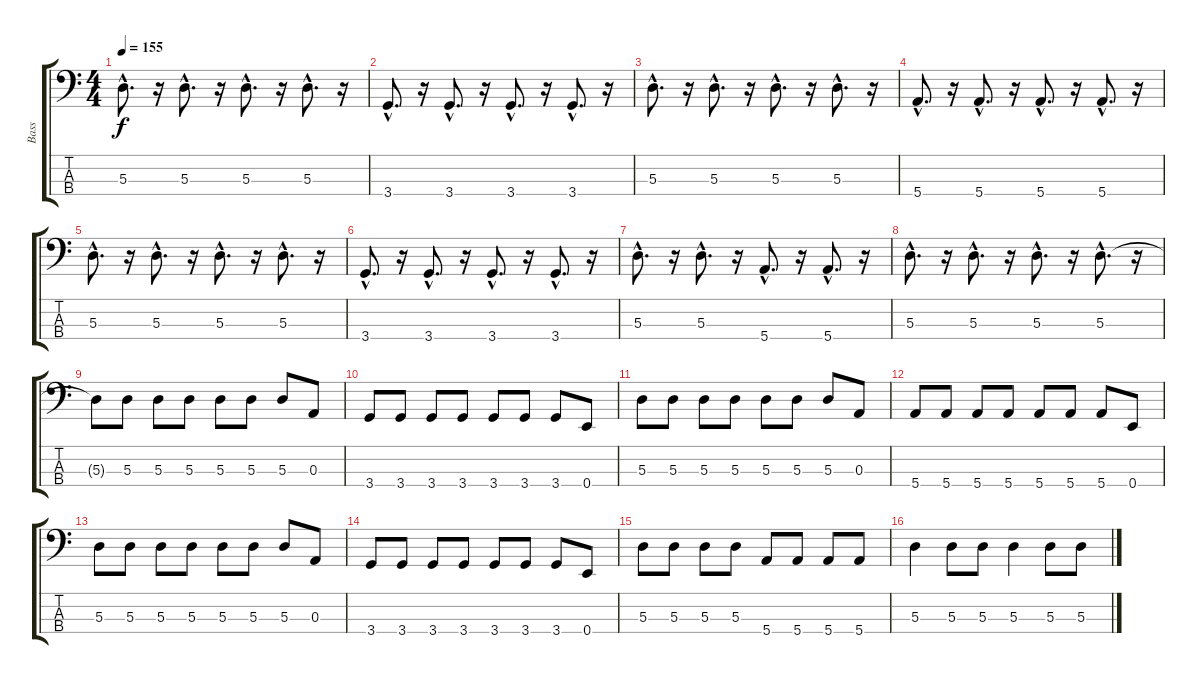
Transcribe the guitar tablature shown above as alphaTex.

\track ("Bass       - Soko" "Bass      ") {instrument electricbassfinger}
\staff {score tabs}
\tuning (G2 D2 A1 E1) {hide}
\ts (4 4)
\tempo 155
\clef f4
\ks c
5.3{hac}.8{d dy f} r.16 5.3{hac}.8{d} r.16 5.3{hac}.8{d} r.16 5.3{hac}.8{d} r.16 |
3.4{hac}.8{d} r.16 3.4{hac}.8{d} r.16 3.4{hac}.8{d} r.16 3.4{hac}.8{d} r.16 |
5.3{hac}.8{d} r.16 5.3{hac}.8{d} r.16 5.3{hac}.8{d} r.16 5.3{hac}.8{d} r.16 |
5.4{hac}.8{d} r.16 5.4{hac}.8{d} r.16 5.4{hac}.8{d} r.16 5.4{hac}.8{d} r.16 |
5.3{hac}.8{d} r.16 5.3{hac}.8{d} r.16 5.3{hac}.8{d} r.16 5.3{hac}.8{d} r.16 |
3.4{hac}.8{d} r.16 3.4{hac}.8{d} r.16 3.4{hac}.8{d} r.16 3.4{hac}.8{d} r.16 |
5.3{hac}.8{d} r.16 5.3{hac}.8{d} r.16 5.4{hac}.8{d} r.16 5.4{hac}.8{d} r.16 |
5.3{hac}.8{d} r.16 5.3{hac}.8{d} r.16 5.3{hac}.8{d} r.16 5.3{hac}.8{d} r.16 |
5.3{t}.8 5.3.8 5.3.8 5.3.8 5.3.8 5.3.8 5.3.8 0.3.8 |
3.4.8 3.4.8 3.4.8 3.4.8 3.4.8 3.4.8 3.4.8 0.4.8 |
5.3.8 5.3.8 5.3.8 5.3.8 5.3.8 5.3.8 5.3.8 0.3.8 |
5.4.8 5.4.8 5.4.8 5.4.8 5.4.8 5.4.8 5.4.8 0.4.8 |
5.3.8 5.3.8 5.3.8 5.3.8 5.3.8 5.3.8 5.3.8 0.3.8 |
3.4.8 3.4.8 3.4.8 3.4.8 3.4.8 3.4.8 3.4.8 0.4.8 |
5.3.8 5.3.8 5.3.8 5.3.8 5.4.8 5.4.8 5.4.8 5.4.8 |
5.3.4 5.3.8 5.3.8 5.3.4 5.3.8 5.3.8
